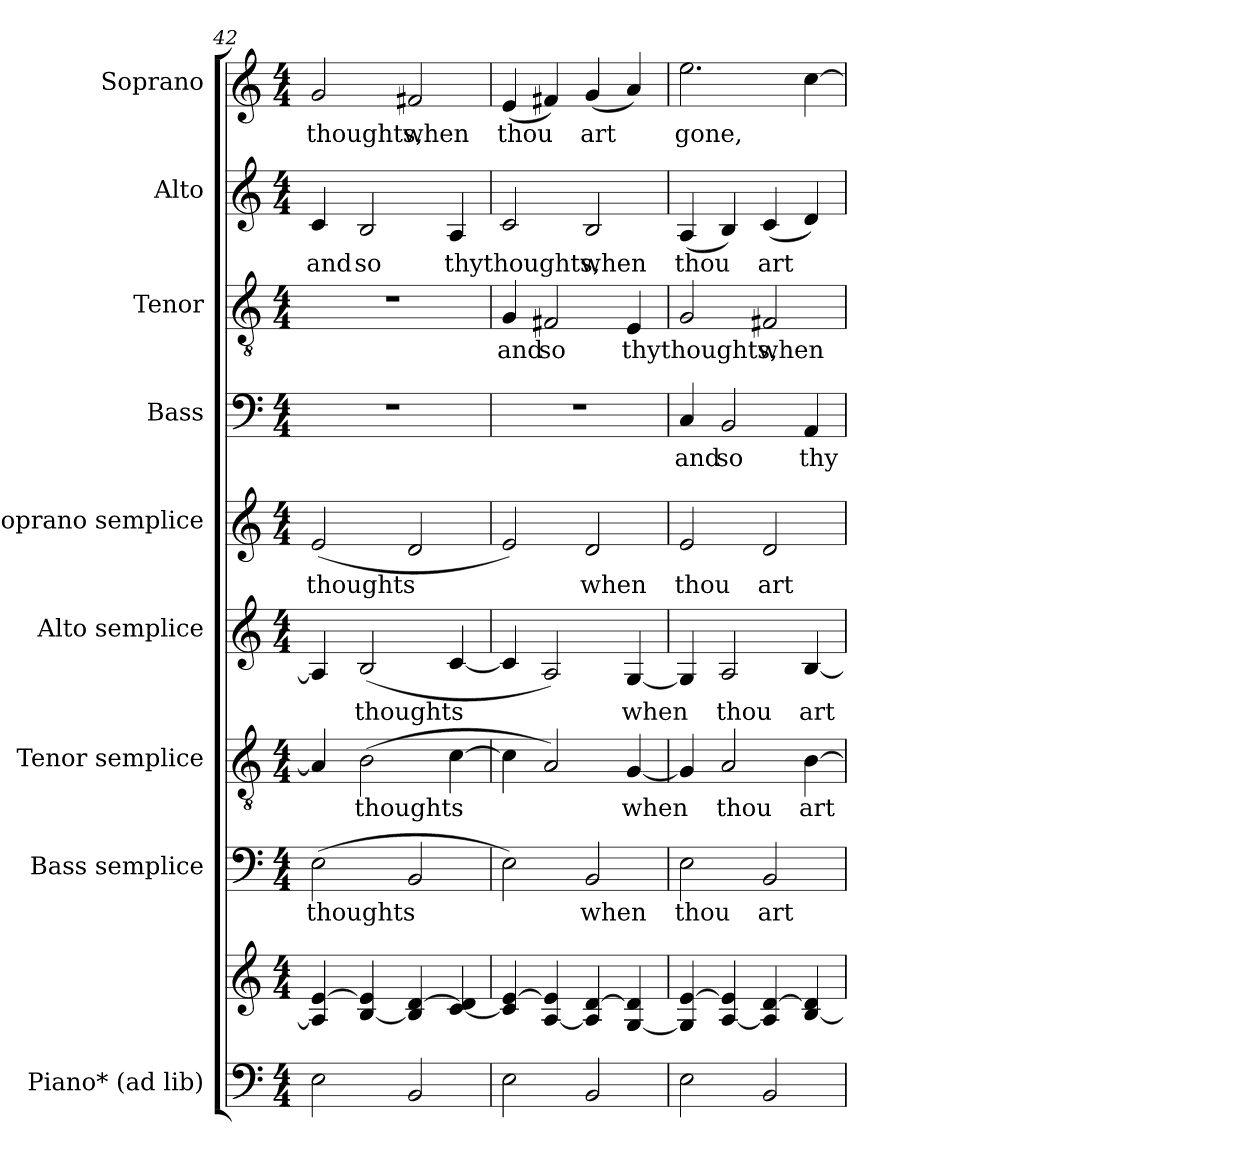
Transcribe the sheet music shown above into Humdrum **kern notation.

**kern	**kern	**kern	**text	**kern	**text	**kern	**text	**kern	**text	**kern	**text	**kern	**text	**kern	**text	**kern	**text
*part9	*part9	*part8	*part8	*part7	*part7	*part6	*part6	*part5	*part5	*part4	*part4	*part3	*part3	*part2	*part2	*part1	*part1
*staff10	*staff9	*staff8	*staff8	*staff7	*staff7	*staff6	*staff6	*staff5	*staff5	*staff4	*staff4	*staff3	*staff3	*staff2	*staff2	*staff1	*staff1
*I"Piano* (ad lib)	*	*I"Bass semplice	*	*I"Tenor semplice	*	*I"Alto semplice	*	*I"Soprano semplice	*	*I"Bass	*	*I"Tenor	*	*I"Alto	*	*I"Soprano	*
*	*	*I'B.	*	*I'T.	*	*I'A.	*	*I'S.	*	*I'B.	*	*I'T.	*	*I'A.	*	*I'S.	*
!!LO:PB:g=z
*clefF4	*clefG2	*clefF4	*	*clefGv2	*	*clefG2	*	*clefG2	*	*clefF4	*	*clefGv2	*	*clefG2	*	*clefG2	*
*	*	*	*	*ITrd7c12	*	*	*	*	*	*	*	*ITrd7c12	*	*	*	*	*
*k[]	*k[]	*k[]	*	*k[]	*	*k[]	*	*k[]	*	*k[]	*	*k[]	*	*k[]	*	*k[]	*
*C:	*C:	*C:	*	*C:	*	*C:	*	*C:	*	*C:	*	*C:	*	*C:	*	*C:	*
*M4/4	*M4/4	*M4/4	*	*M4/4	*	*M4/4	*	*M4/4	*	*M4/4	*	*M4/4	*	*M4/4	*	*M4/4	*
=42	=42	=42	=42	=42	=42	=42	=42	=42	=42	=42	=42	=42	=42	=42	=42	=42	=42
!	!	!	!LO:LY:b:color=#000000	!	!	!	!	!	!	!	!	!	!	!	!	!	!
!	!	!	!	!	!	!	!	!	!LO:LY:b:color=#000000	!	!	!	!	!	!	!	!
!	!	!	!	!	!	!	!	!	!	!	!	!	!	!	!LO:LY:b:color=#000000	!	!
!	!	!	!	!	!	!	!	!	!	!	!	!	!	!	!	!	!LO:LY:b:color=#000000
2Ei\	4Ai/] [4ei	(2Ei\	thoughts	4AAi/]	.	4Ai/]	.	(2ei/	thoughts	1r	.	1r	.	4ci/	and	2gi/	thoughts,
!	!	!	!	!	!LO:LY:b:color=#000000	!	!	!	!	!	!	!	!	!	!	!	!
!	!	!	!	!	!	!	!LO:LY:b:color=#000000	!	!	!	!	!	!	!	!	!	!
!	!	!	!	!	!	!	!	!	!	!	!	!	!	!	!LO:LY:b:color=#000000	!	!
.	[4Bi/ 4ei]	.	.	(2BBi\	thoughts	(2Bi/	thoughts	.	.	.	.	.	.	2Bi/	so	.	.
!	!	!	!	!	!	!	!	!	!	!	!	!	!	!	!	!	!LO:LY:b:color=#000000
2BBi/	4Bi/] [4di	2BBi/	.	.	.	.	.	2di/	.	.	.	.	.	.	.	2f#Xi/	when
!	!	!	!	!	!	!	!	!	!	!	!	!	!	!	!LO:LY:b:color=#000000	!	!
.	[4ci/ 4di]	.	.	[4Ci\	.	[4ci/	.	.	.	.	.	.	.	4Ai/	thy	.	.
=43	=43	=43	=43	=43	=43	=43	=43	=43	=43	=43	=43	=43	=43	=43	=43	=43	=43
!	!	!	!	!	!	!	!	!	!	!	!	!	!LO:LY:b:color=#000000	!	!	!	!
!	!	!	!	!	!	!	!	!	!	!	!	!	!	!	!LO:LY:b:color=#000000	!	!
!	!	!	!	!	!	!	!	!	!	!	!	!	!	!	!	!	!LO:LY:b:color=#000000
2Ei\	4ci/] [4ei	2Ei\)	.	4Ci\]	.	4ci/]	.	2ei/)	.	1r	.	4GGi/	and	2ci/	thoughts,	(4ei/	thou
!	!	!	!	!	!	!	!	!	!	!	!	!	!LO:LY:b:color=#000000	!	!	!	!
.	[4Ai/ 4ei]	.	.	2AAi/)	.	2Ai/)	.	.	.	.	.	2FF#Xi/	so	.	.	4f#Xi/)	.
!	!	!	!LO:LY:b:color=#000000	!	!	!	!	!	!	!	!	!	!	!	!	!	!
!	!	!	!	!	!	!	!	!	!LO:LY:b:color=#000000	!	!	!	!	!	!	!	!
!	!	!	!	!	!	!	!	!	!	!	!	!	!	!	!LO:LY:b:color=#000000	!	!
!	!	!	!	!	!	!	!	!	!	!	!	!	!	!	!	!	!LO:LY:b:color=#000000
2BBi/	4Ai/] [4di	2BBi/	when	.	.	.	.	2di/	when	.	.	.	.	2Bi/	when	(4gi/	art
!	!	!	!	!	!LO:LY:b:color=#000000	!	!	!	!	!	!	!	!	!	!	!	!
!	!	!	!	!	!	!	!LO:LY:b:color=#000000	!	!	!	!	!	!	!	!	!	!
!	!	!	!	!	!	!	!	!	!	!	!	!	!LO:LY:b:color=#000000	!	!	!	!
.	[4Gi/ 4di]	.	.	[4GGi/	when	[4Gi/	when	.	.	.	.	4EEi/	thy	.	.	4ai/)	.
=44	=44	=44	=44	=44	=44	=44	=44	=44	=44	=44	=44	=44	=44	=44	=44	=44	=44
!	!	!	!LO:LY:b:color=#000000	!	!	!	!	!	!	!	!	!	!	!	!	!	!
!	!	!	!	!	!	!	!	!	!LO:LY:b:color=#000000	!	!	!	!	!	!	!	!
!	!	!	!	!	!	!	!	!	!	!	!LO:LY:b:color=#000000	!	!	!	!	!	!
!	!	!	!	!	!	!	!	!	!	!	!	!	!LO:LY:b:color=#000000	!	!	!	!
!	!	!	!	!	!	!	!	!	!	!	!	!	!	!	!LO:LY:b:color=#000000	!	!
!	!	!	!	!	!	!	!	!	!	!	!	!	!	!	!	!	!LO:LY:b:color=#000000
2Ei\	4Gi/] [4ei	2Ei\	thou	4GGi/]	.	4Gi/]	.	2ei/	thou	4Ci/	and	2GGi/	thoughts,	(4Ai/	thou	2.eei\	gone,
!	!	!	!	!	!LO:LY:b:color=#000000	!	!	!	!	!	!	!	!	!	!	!	!
!	!	!	!	!	!	!	!LO:LY:b:color=#000000	!	!	!	!	!	!	!	!	!	!
!	!	!	!	!	!	!	!	!	!	!	!LO:LY:b:color=#000000	!	!	!	!	!	!
.	[4Ai/ 4ei]	.	.	2AAi/	thou	2Ai/	thou	.	.	2BBi/	so	.	.	4Bi/)	.	.	.
!	!	!	!LO:LY:b:color=#000000	!	!	!	!	!	!	!	!	!	!	!	!	!	!
!	!	!	!	!	!	!	!	!	!LO:LY:b:color=#000000	!	!	!	!	!	!	!	!
!	!	!	!	!	!	!	!	!	!	!	!	!	!LO:LY:b:color=#000000	!	!	!	!
!	!	!	!	!	!	!	!	!	!	!	!	!	!	!	!LO:LY:b:color=#000000	!	!
2BBi/	4Ai/] [4di	2BBi/	art	.	.	.	.	2di/	art	.	.	2FF#Xi/	when	(4ci/	art	.	.
!	!	!	!	!	!LO:LY:b:color=#000000	!	!	!	!	!	!	!	!	!	!	!	!
!	!	!	!	!	!	!	!LO:LY:b:color=#000000	!	!	!	!	!	!	!	!	!	!
!	!	!	!	!	!	!	!	!	!	!	!LO:LY:b:color=#000000	!	!	!	!	!	!
.	[4Bi/ 4di]	.	.	[4BBi\	art	[4Bi/	art	.	.	4AAi/	thy	.	.	4di/)	.	[4cci\	.
=	=	=	=	=	=	=	=	=	=	=	=	=	=	=	=	=	=
*-	*-	*-	*-	*-	*-	*-	*-	*-	*-	*-	*-	*-	*-	*-	*-	*-	*-
